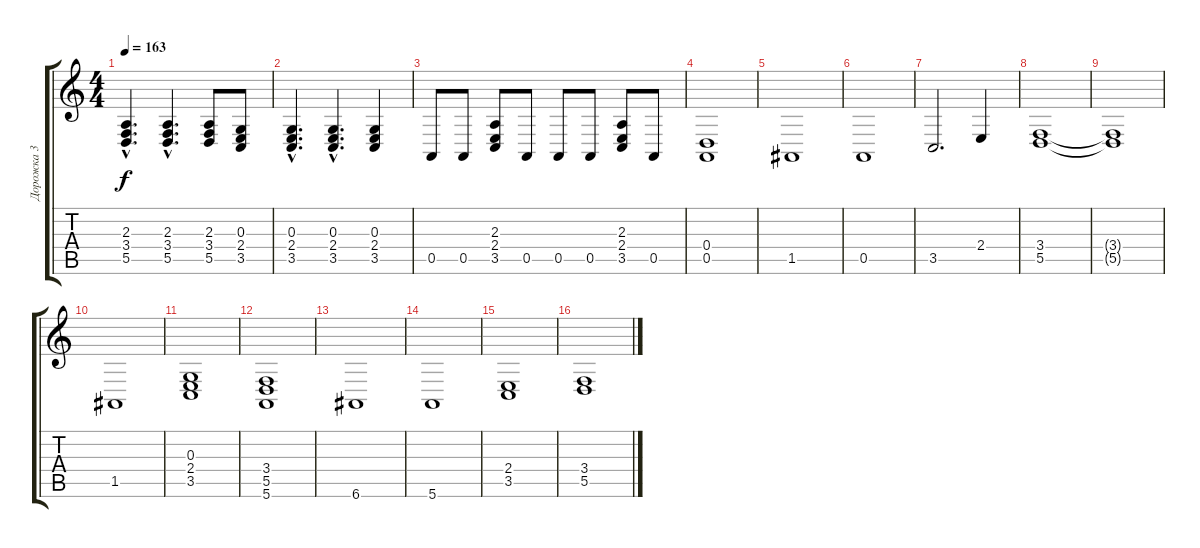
\track ("Дорожка 3" "Дорожка 3") {instrument stringensemble1}
\staff {score tabs}
\tuning (E4 B3 G3 D3 A2 E2) {hide}
\ts (4 4)
\tempo 163
\clef g2
\ks c
(2.3{hac} 3.4{hac} 5.5{hac}).4{d dy f} (2.3 3.4 5.5{hac}).4{d} (2.3 3.4 5.5).8 (0.3 2.4 3.5).8 |
(0.3{hac} 2.4{hac} 3.5{hac}).4{d} (0.3 2.4{hac} 3.5{hac}).4{d} (0.3 2.4 3.5).4 |
0.5.8 0.5.8 (2.3 2.4 3.5).8 0.5.8 0.5.8 0.5.8 (2.3 2.4 3.5).8 0.5.8 |
(0.4 0.5).1 |
1.5.1 |
0.5.1 |
3.5.2{d} 2.4.4 |
(3.4 5.5).1 |
(3.4{t} 5.5{t}).1 |
1.5.1 |
(0.3 2.4 3.5).1 |
(3.4 5.5 5.6).1 |
6.6.1 |
5.6.1 |
(2.4 3.5).1 |
(3.4 5.5).1
